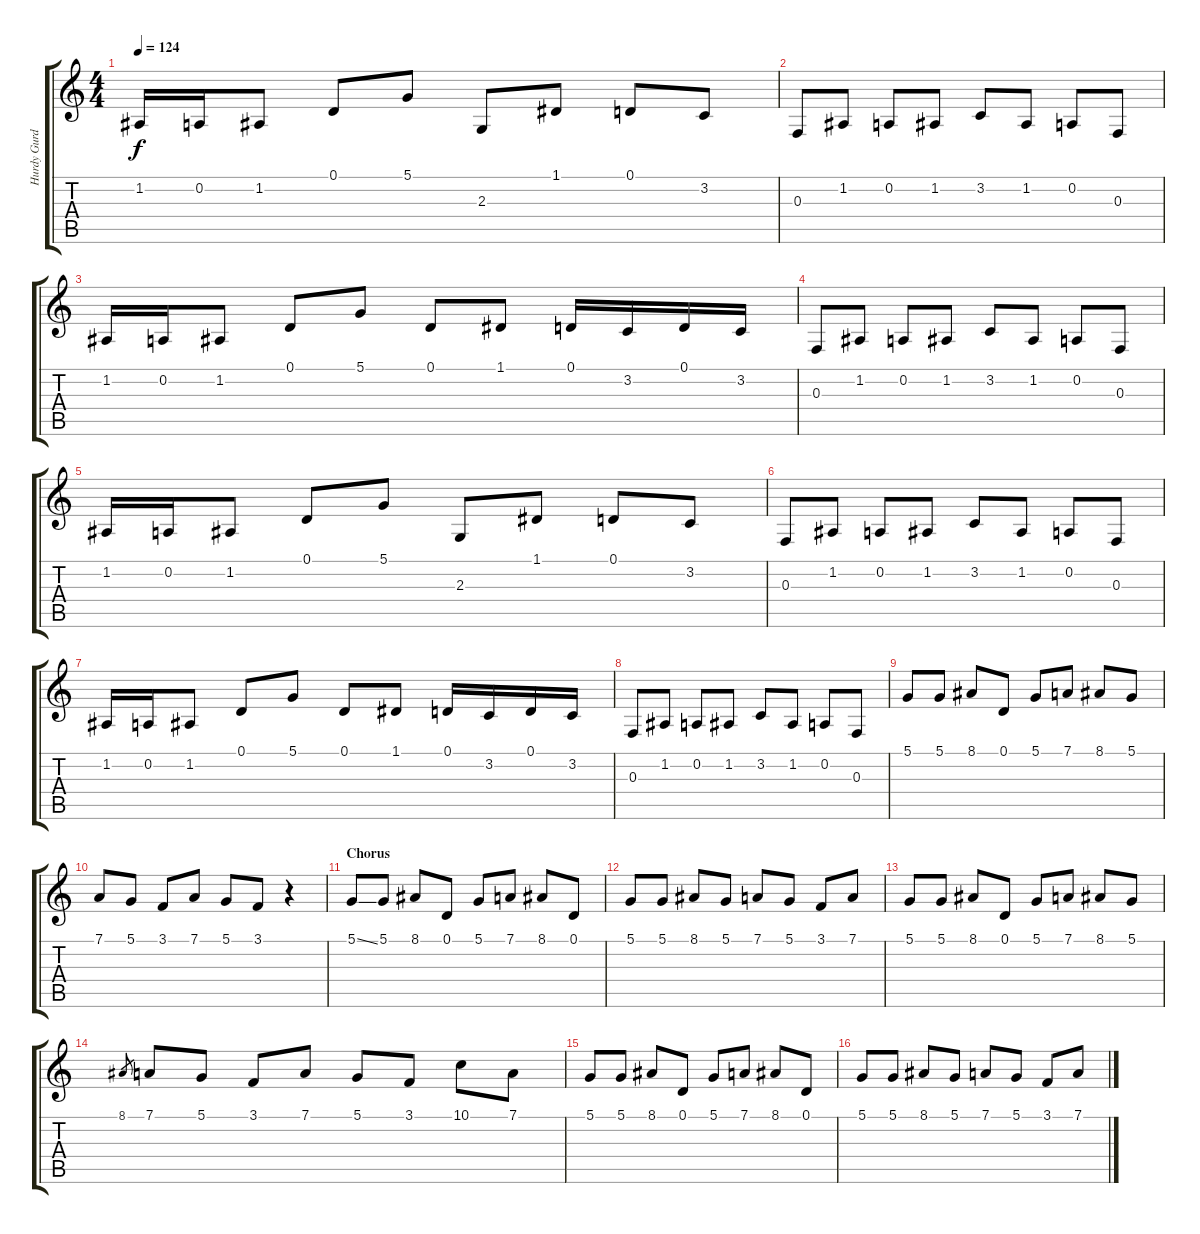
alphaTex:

\track ("Hurdy Gurdy" "Hurdy Gurd") {instrument cello}
\staff {score tabs}
\tuning (D4 A3 F3 C3 G2 D2) {hide}
\ts (4 4)
\tempo 124
\clef g2
\ks c
1.2.16{dy f} 0.2.16 1.2.8 0.1.8 5.1.8 2.3.8 1.1.8 0.1.8 3.2.8 |
0.3.8 1.2.8 0.2.8 1.2.8 3.2.8 1.2.8 0.2.8 0.3.8 |
1.2.16 0.2.16 1.2.8 0.1.8 5.1.8 0.1.8 1.1.8 0.1.16 3.2.16 0.1.16 3.2.16 |
0.3.8 1.2.8 0.2.8 1.2.8 3.2.8 1.2.8 0.2.8 0.3.8 |
1.2.16 0.2.16 1.2.8 0.1.8 5.1.8 2.3.8 1.1.8 0.1.8 3.2.8 |
0.3.8 1.2.8 0.2.8 1.2.8 3.2.8 1.2.8 0.2.8 0.3.8 |
1.2.16 0.2.16 1.2.8 0.1.8 5.1.8 0.1.8 1.1.8 0.1.16 3.2.16 0.1.16 3.2.16 |
0.3.8 1.2.8 0.2.8 1.2.8 3.2.8 1.2.8 0.2.8 0.3.8 |
5.1.8 5.1.8 8.1.8 0.1.8 5.1.8 7.1.8 8.1.8 5.1.8 |
7.1.8 5.1.8 3.1.8 7.1.8 5.1.8 3.1.8 r.4 |
\section ("" "Chorus")
5.1{ss}.8 5.1.8 8.1.8 0.1.8 5.1.8 7.1.8 8.1.8 0.1.8 |
5.1.8 5.1.8 8.1.8 5.1.8 7.1.8 5.1.8 3.1.8 7.1.8 |
5.1.8 5.1.8 8.1.8 0.1.8 5.1.8 7.1.8 8.1.8 5.1.8 |
8.1.8{gr} 7.1.8 5.1.8 3.1.8 7.1.8 5.1.8 3.1.8 10.1.8 7.1.8 |
5.1.8 5.1.8 8.1.8 0.1.8 5.1.8 7.1.8 8.1.8 0.1.8 |
5.1.8 5.1.8 8.1.8 5.1.8 7.1.8 5.1.8 3.1.8 7.1.8
